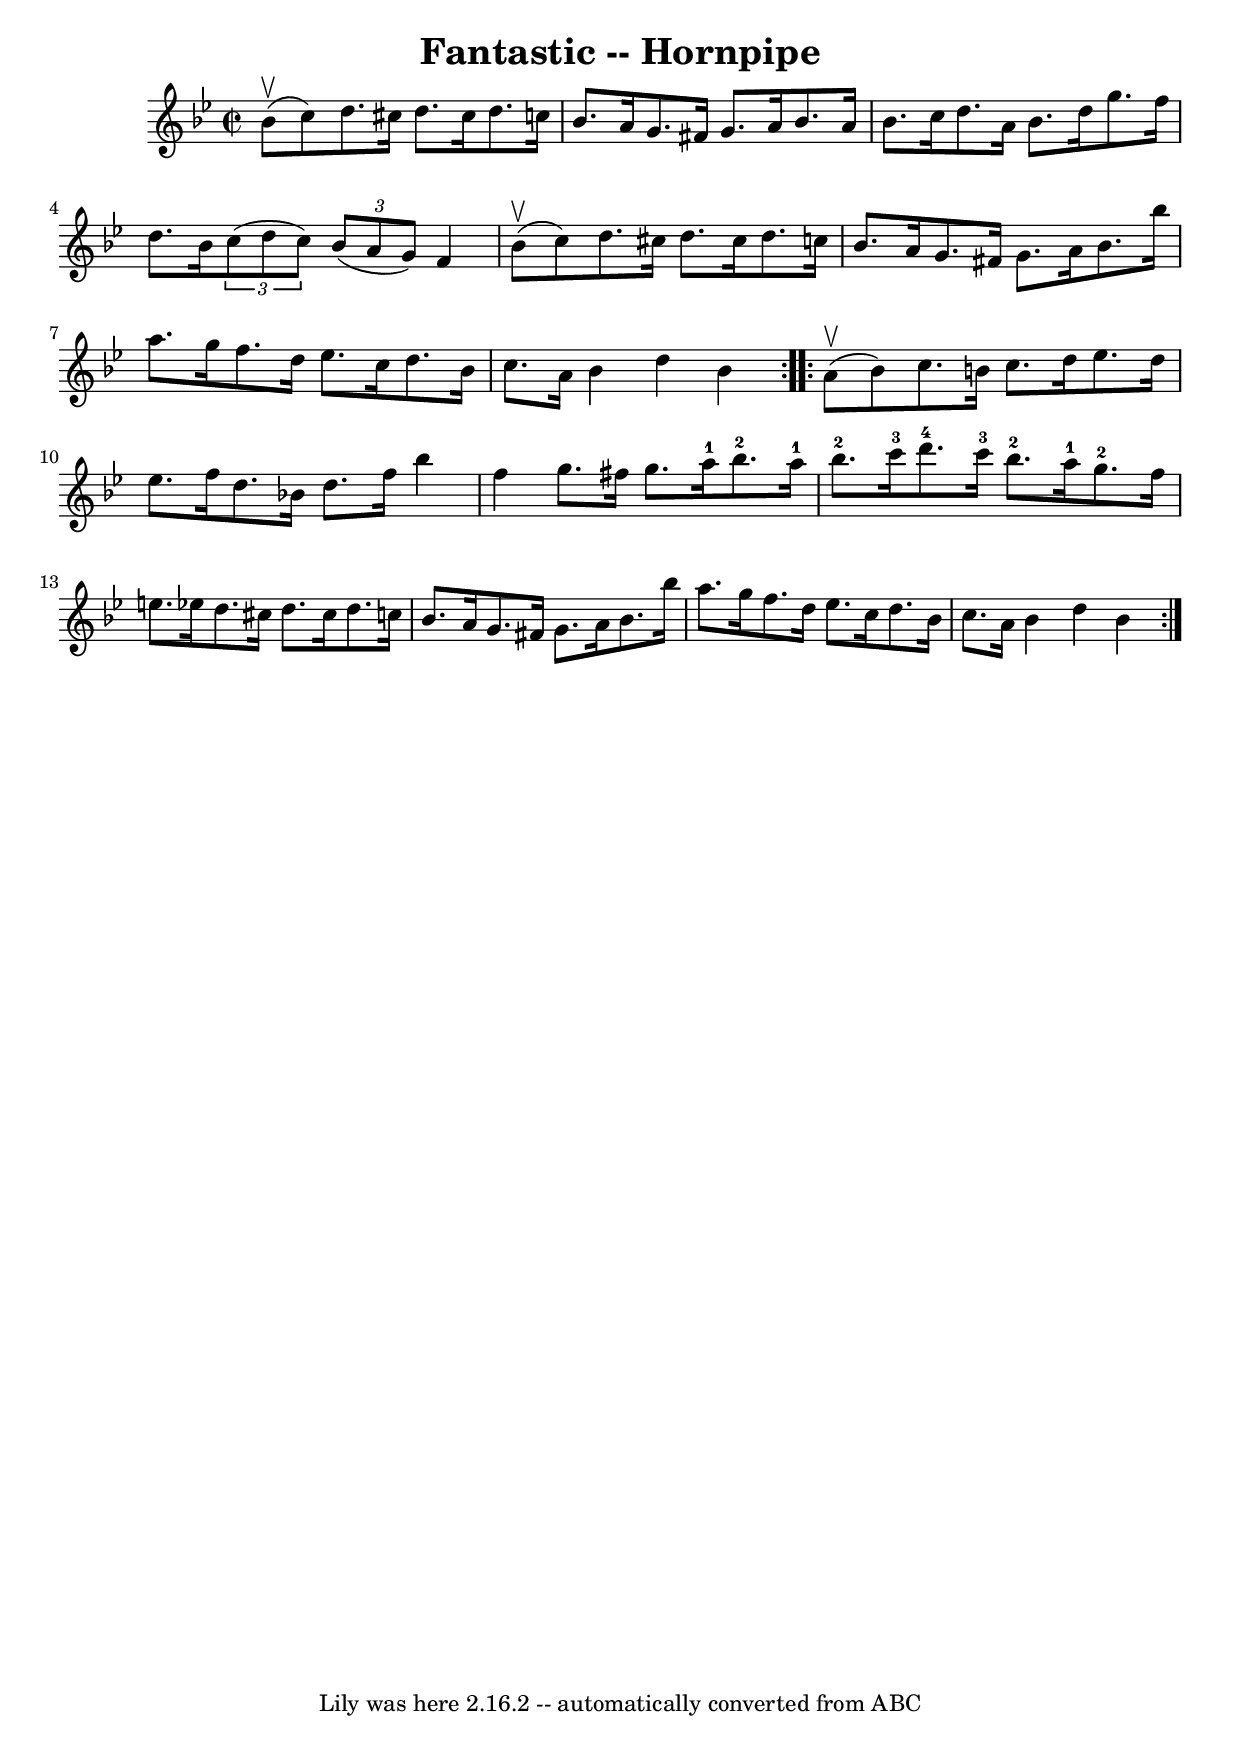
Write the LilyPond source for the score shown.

\version "2.7.40"
\include "Mammoth.ily"
\header {
	%% book = "Cole's 1000 Fiddle Tunes"
	crossRefNumber = "1"
	footnotes = ""
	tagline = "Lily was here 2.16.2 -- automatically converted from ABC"
	title = "Fantastic -- Hornpipe"
}
voicedefault =  {
\set Score.defaultBarType = "empty"

\repeat volta 2 {
\override Staff.TimeSignature #'style = #'C
 \time 2/2 \key bes \major bes'8 (^\upbow c''8) |
 d''8.    
cis''16 d''8. cis''16 d''8. c''!16 bes'8. a'16  |
   
g'8. fis'16 g'8. a'16 bes'8. a'16 bes'8. c''16  |
   
 d''8. a'16 bes'8. d''16 g''8. f''16 d''8. bes'16  
|
   \times 2/3 { c''8 (d''8 c''8) }   \times 2/3 { bes'8 (
 a'8 g'8) } f'4 bes'8 (^\upbow c''8) |
 d''8.    
cis''16 d''8. cis''16 d''8. c''!16 bes'8. a'16  |
   
g'8. fis'16 g'8. a'16 bes'8. bes''16 a''8. g''16  |
 
 f''8. d''16 ees''8. c''16 d''8. bes'16 c''8. a'16  
|
 bes'4 d''4 bes'4  }     \repeat volta 2 { a'8 (^\upbow   
bes'8) |
 c''8. b'16 c''8. d''16 ees''8. d''16    
ees''8. f''16  |
 d''8. bes'!16 d''8. f''16 bes''4    
f''4  |
 g''8. fis''16 g''8. a''16-1 bes''8.-2   
a''16-1 bes''8.-2 c'''16-3 |
 d'''8.-4 c'''16-3   
bes''8.-2 a''16-1 g''8.-2 f''16 e''8. ees''!16  |
 
 d''8. cis''16 d''8. cis''16 d''8. c''!16 bes'8. a'16  
|
 g'8. fis'16 g'8. a'16 bes'8. bes''16 a''8.    
g''16  |
 f''8. d''16 ees''8. c''16 d''8. bes'16    
c''8. a'16  |
 bes'4 d''4 bes'4  }   
}

\score{
    <<

	\context Staff="default"
	{
	    \voicedefault 
	}

    >>
	\layout {
	}
	\midi {}
}
